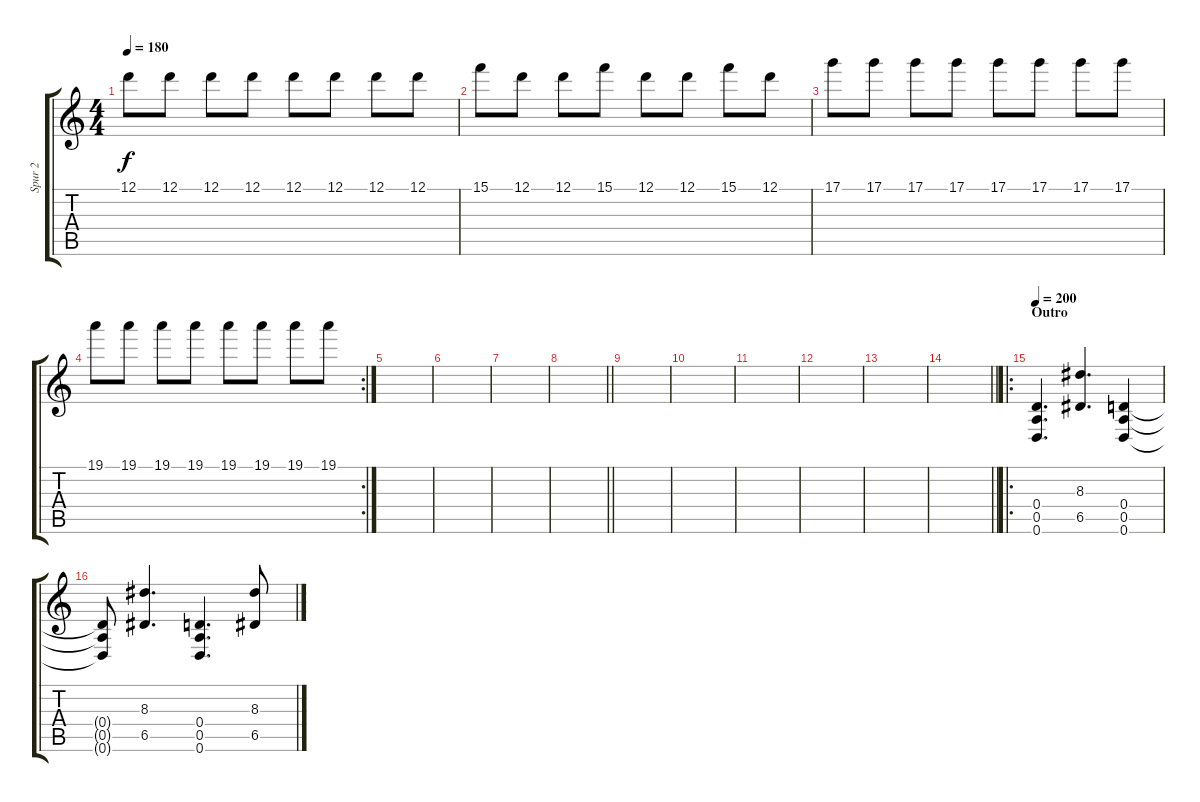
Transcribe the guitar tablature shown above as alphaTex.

\track ("Spur 2" "Spur 2") {instrument distortionguitar}
\staff {score tabs}
\tuning (D4 A3 G3 D3 A2 D2) {hide}
\ts (4 4)
\tempo 180
\clef g2
\ks c
12.1.8{dy f} 12.1.8 12.1.8 12.1.8 12.1.8 12.1.8 12.1.8 12.1.8 |
15.1.8 12.1.8 12.1.8 15.1.8 12.1.8 12.1.8 15.1.8 12.1.8 |
17.1.8 17.1.8 17.1.8 17.1.8 17.1.8 17.1.8 17.1.8 17.1.8 |
\rc 2
19.1.8 19.1.8 19.1.8 19.1.8 19.1.8 19.1.8 19.1.8 19.1.8 |
|
|
|
\barLineRight lightlight
|
|
|
|
|
|
\barLineRight lightlight
|
\ro
\section ("" "Outro")
\tempo 200
(0.4 0.5 0.6).4{d} (8.3 6.5).4{d} (0.4 0.5 0.6).4 |
(0.4{t} 0.5{t} 0.6{t}).8 (8.3 6.5).4{d} (0.4 0.5 0.6).4{d} (8.3 6.5).8
